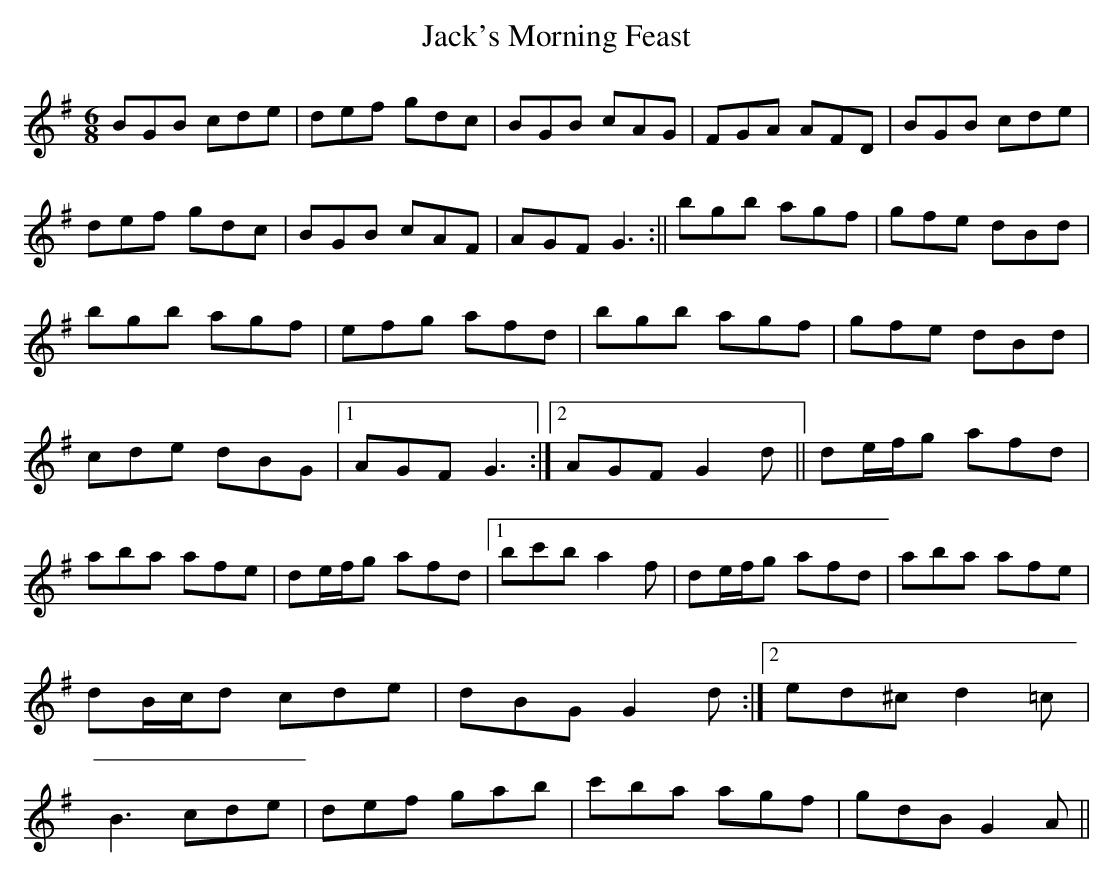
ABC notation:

X:1
T:Jack's Morning Feast
M:6/8
L:1/8
K:G
BGB cde|def gdc|BGB cAG|FGA AFD|\
BGB cde|def gdc|BGB cAF|AGF G3:||\
bgb agf|gfe dBd|bgb agf|efg afd|\
bgb agf|gfe dBd|cde dBG|1 AGF G3:|2 AGF G2d||\
de/2f/2g afd|aba afe|de/2f/2g afd|1 bc'b a2f|\
de/2f/2g afd|aba afe|dB/2c/2d cde|dBG G2d:|2 ed^c d2=c|\
B3 cde|def gab|c'ba agf|gdB G2A||
